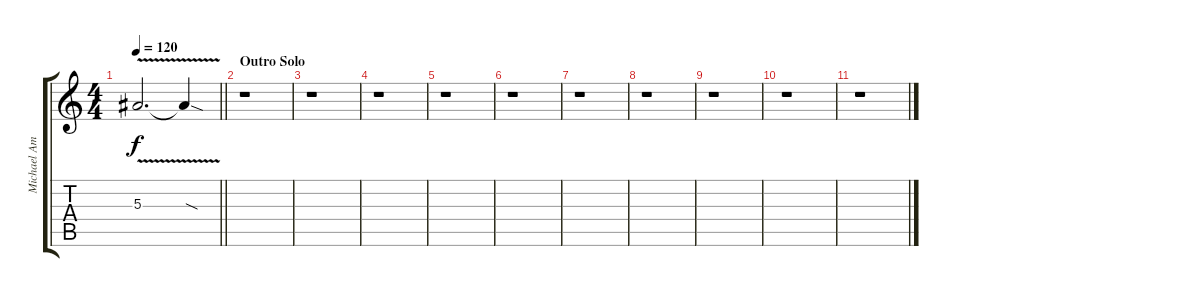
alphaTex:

\track ("Michael Amott (Lead Guitar I)" "Michael Am") {instrument distortionguitar}
\staff {score tabs}
\tuning (D4 A3 F3 C3 G2 C2) {hide}
\ts (4 4)
\tempo 120
\clef g2
\barLineRight lightlight
\ks c
5.3{v}.2{d dy f} 5.3{sod t}.4 |
\section ("" "Outro Solo")
r.1 |
r.1 |
r.1 |
r.1 |
r.1 |
r.1 |
r.1 |
r.1 |
r.1 |
r.1
